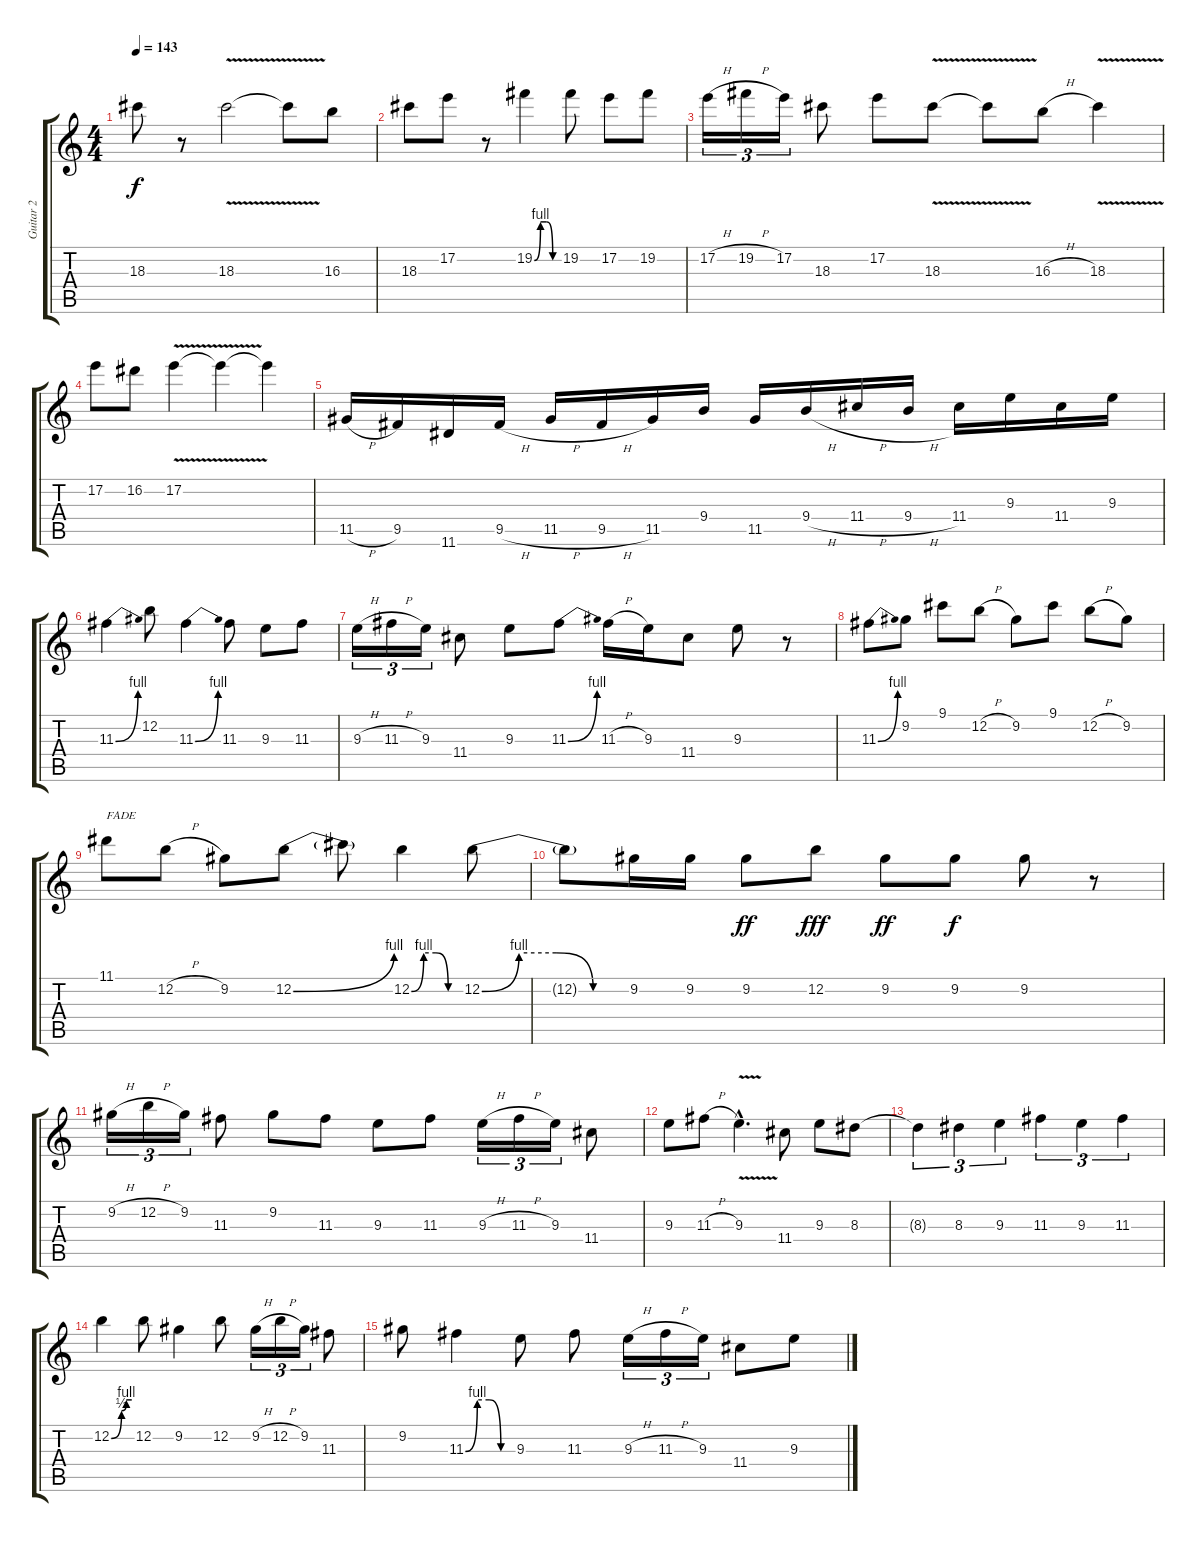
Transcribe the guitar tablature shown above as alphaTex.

\track ("Guitar 2" "Guitar 2") {instrument overdrivenguitar}
\staff {score tabs}
\tuning (E4 B3 G3 D3 A2 E2) {hide}
\ts (4 4)
\tempo 143
\clef g2
\ks c
18.3.8{dy f} r.8 18.3{v}.2 18.3{t}.8 16.3.8 |
18.3.8 17.2.8 r.8 19.2{be (custom 0 0 15 4 30 4 45 0 60 0)}.4 19.2.8 17.2.8 19.2.8 |
17.2{h}.16{tu (3 2)} 19.2{h}.16{tu (3 2)} 17.2.16{tu (3 2)} 18.3.8 17.2.8 18.3{v}.8 18.3{t}.8 16.3{h}.8 18.3{v}.4 |
17.2.8 16.2.8 17.2{v}.4 17.2{t}.4 17.2{t}.4 |
11.5{h}.16 9.5.16 11.6.16 9.5{h}.16 11.5{h}.16 9.5{h}.16 11.5.16 9.4.16 11.5.16 9.4{h}.16 11.4{h}.16 9.4{h}.16 11.4.16 9.3.16 11.4.16 9.3.16 |
11.3{be (bend 0 0 60 4)}.4 12.2.8 11.3{be (bend 0 0 60 4)}.4 11.3.8 9.3.8 11.3.8 |
9.3{h}.16{tu (3 2)} 11.3{h}.16{tu (3 2)} 9.3.16{tu (3 2)} 11.4.8 9.3.8 11.3{be (bend 0 0 60 4)}.8 11.3{h}.16 9.3.16 11.4.8 9.3.8 r.8 |
11.3{be (bend 0 0 60 4)}.8 9.2.8 9.1.8 12.2{h}.8 9.2.8 9.1.8 12.2{h}.8 9.2.8 |
11.1.8{txt "FADE" volume 11} 12.2{h}.8 9.2.8 12.2{be (bend 0 0 60 4)}.8 12.2{t}.8 12.2{be (custom 0 0 15 4 30 4 45 0 60 0)}.4 12.2{be (custom 0 0 15 4 30 4 45 0 60 0)}.8 |
12.2{t}.8{volume 10} 9.2.16 9.2.16 9.2.8{dy ff} 12.2.8{dy fff} 9.2.8{dy ff} 9.2.8{dy f} 9.2.8 r.8 |
9.2{h}.16{tu (3 2) volume 9} 12.2{h}.16{tu (3 2)} 9.2.16{tu (3 2)} 11.3.8 9.2.8 11.3.8 9.3.8 11.3.8 9.3{h}.16{tu (3 2)} 11.3{h}.16{tu (3 2)} 9.3.16{tu (3 2)} 11.4.8 |
9.3.8{volume 8} 11.3{h}.8 9.3{v hac}.4{d} 11.4.8 9.3.8 8.3.8 |
8.3{t}.4{tu (3 2) volume 7} 8.3.4{tu (3 2)} 9.3.4{tu (3 2)} 11.3.4{tu (3 2) volume 6} 9.3.4{tu (3 2)} 11.3.4{tu (3 2)} |
12.2{be (custom 0 0 30 2 44 4 60 4)}.4{volume 4} 12.2.8 9.2.4 12.2.8 9.2{h}.16{tu (3 2)} 12.2{h}.16{tu (3 2)} 9.2.16{tu (3 2)} 11.3.8 |
9.2.8{volume 3} 11.3{be (custom 0 0 15 4 30 4 45 0 60 0)}.4 9.3.8 11.3.8 9.3{h}.16{tu (3 2)} 11.3{h}.16{tu (3 2)} 9.3.16{tu (3 2)} 11.4.8 9.3.8
